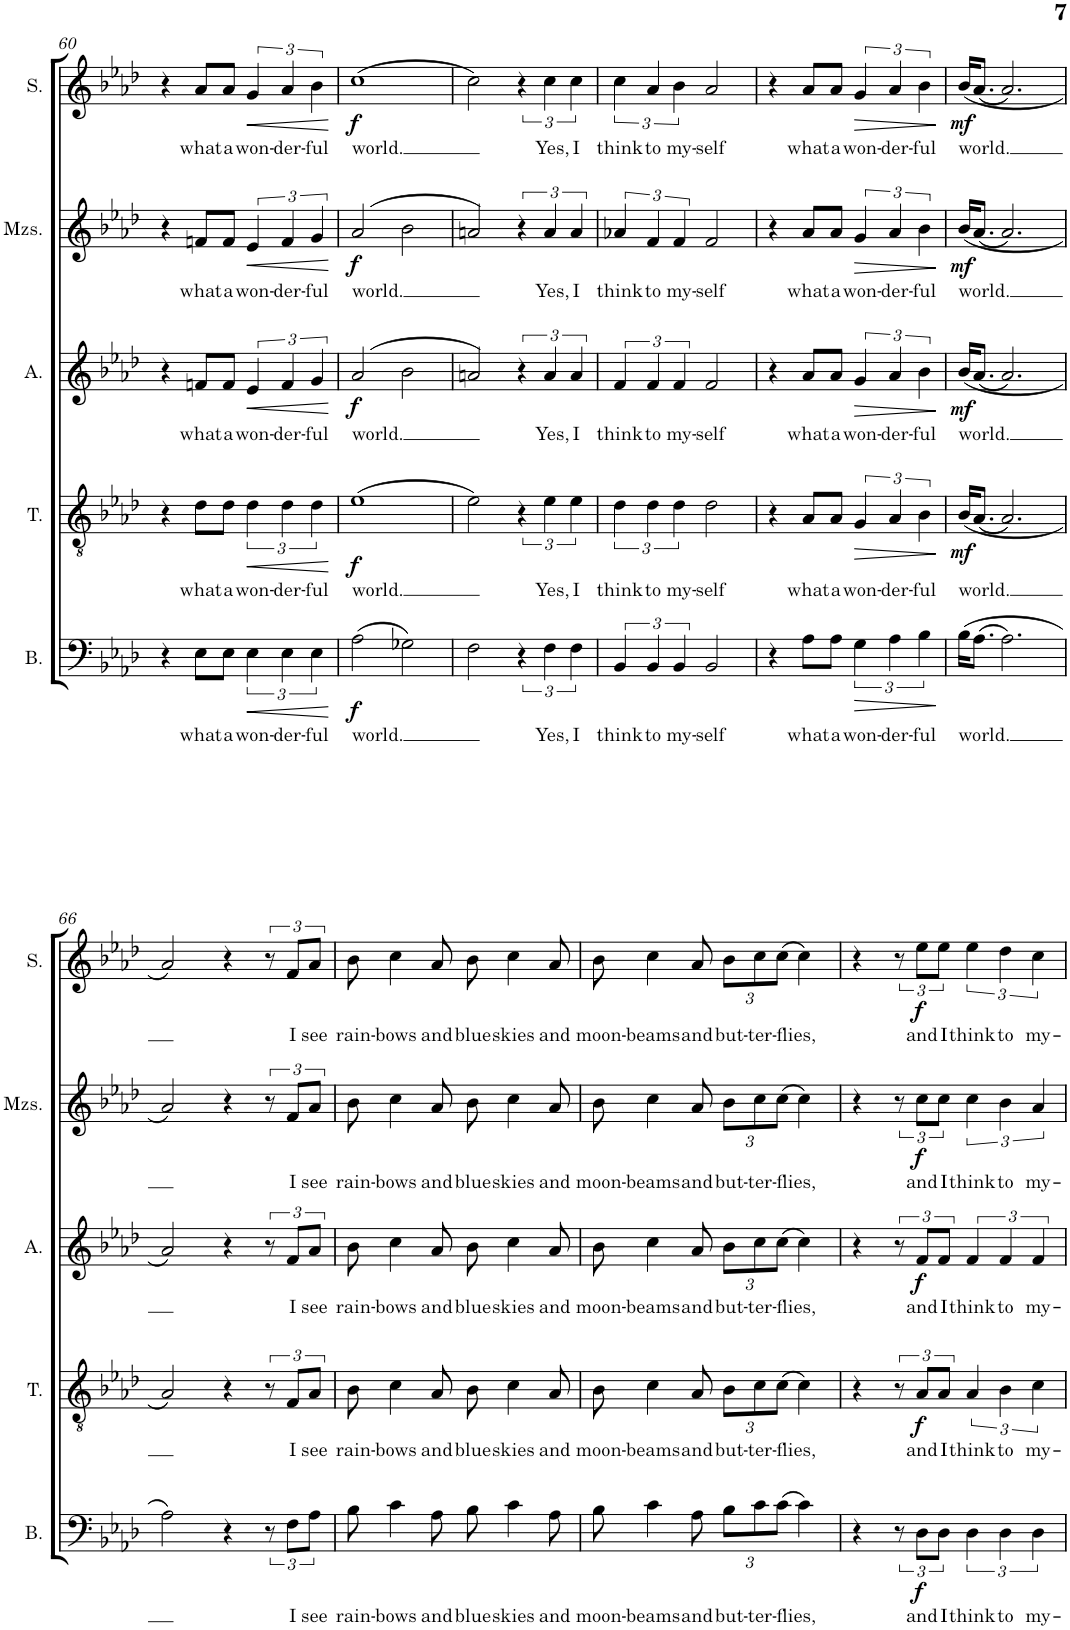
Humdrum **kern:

**kern	**text	**dynam	**kern	**text	**dynam	**kern	**text	**dynam	**kern	**text	**dynam	**kern	**text	**dynam
*part5	*part5	*part5	*part4	*part4	*part4	*part3	*part3	*part3	*part2	*part2	*part2	*part1	*part1	*part1
*staff5	*staff5	*staff5	*staff4	*staff4	*staff4	*staff3	*staff3	*staff3	*staff2	*staff2	*staff2	*staff1	*staff1	*staff1
*I"Bass	*	*	*I"Ténor	*	*	*I"Alto	*	*	*I"Mezzo-soprano	*	*	*I"Soprano	*	*
*I'B.	*	*	*I'T.	*	*	*I'A.	*	*	*I'Mzs.	*	*	*I'S.	*	*
!!LO:PB:g=z
*clefF4	*	*	*clefGv2	*	*	*clefG2	*	*	*clefG2	*	*	*clefG2	*	*
*k[b-e-a-d-]	*	*	*k[b-e-a-d-]	*	*	*k[b-e-a-d-]	*	*	*k[b-e-a-d-]	*	*	*k[b-e-a-d-]	*	*
*M4/4	*	*	*M4/4	*	*	*M4/4	*	*	*M4/4	*	*	*M4/4	*	*
=60	=60	=60	=60	=60	=60	=60	=60	=60	=60	=60	=60	=60	=60	=60
4r	.	.	4r	.	.	4r	.	.	4r	.	.	4r	.	.
!	!LO:LY:b	!	!	!LO:LY:b	!	!	!LO:LY:b	!	!	!LO:LY:b	!	!	!LO:LY:b	!
8E-\L	what	.	8d-\L	what	.	8fn/L	what	.	8fn/L	what	.	8a-/L	what	.
!	!LO:LY:b	!	!	!LO:LY:b	!	!	!LO:LY:b	!	!	!LO:LY:b	!	!	!LO:LY:b	!
8E-\J	a	.	8d-\J	a	.	8f/J	a	.	8f/J	a	.	8a-/J	a	.
!	!LO:LY:b	!LO:HP:b	!	!LO:LY:b	!LO:HP:b	!	!LO:LY:b	!LO:HP:b	!	!LO:LY:b	!LO:HP:b	!	!LO:LY:b	!LO:HP:b
6E-\	won-	<	6d-\	won-	<	6e-/	won-	<	6e-/	won-	<	6g/	won-	<
!	!LO:LY:b	!	!	!LO:LY:b	!	!	!LO:LY:b	!	!	!LO:LY:b	!	!	!LO:LY:b	!
6E-\	-der-	.	6d-\	-der-	.	6f/	-der-	.	6f/	-der-	.	6a-/	-der-	.
!	!LO:LY:b	!	!	!LO:LY:b	!	!	!LO:LY:b	!	!	!LO:LY:b	!	!	!LO:LY:b	!
6E-\	-ful	.	6d-\	-ful	.	6g/	-ful	.	6g/	-ful	.	6b-\	-ful	.
.	.	[	.	.	[	.	.	[	.	.	[	.	.	[
=61	=61	=61	=61	=61	=61	=61	=61	=61	=61	=61	=61	=61	=61	=61
!	!LO:LY:b	!LO:DY:b	!	!LO:LY:b	!LO:DY:b	!	!LO:LY:b	!LO:DY:b	!	!LO:LY:b	!LO:DY:b	!	!LO:LY:b	!LO:DY:b
(2A-\	world.	f	(1e-	world.	f	(2a-/	world.	f	(2a-/	world.	f	(1cc	world.	f
2G-X\)	.	.	.	.	.	2b-\	.	.	2b-\	.	.	.	.	.
=62	=62	=62	=62	=62	=62	=62	=62	=62	=62	=62	=62	=62	=62	=62
2F\	.	.	2e-\)	.	.	2an/)	.	.	2an/)	.	.	2cc\)	.	.
6r	.	.	6r	.	.	6r	.	.	6r	.	.	6r	.	.
!	!LO:LY:b	!	!	!LO:LY:b	!	!	!LO:LY:b	!	!	!LO:LY:b	!	!	!LO:LY:b	!
6F\	Yes,	.	6e-\	Yes,	.	6a/	Yes,	.	6a/	Yes,	.	6cc\	Yes,	.
!	!LO:LY:b	!	!	!LO:LY:b	!	!	!LO:LY:b	!	!	!LO:LY:b	!	!	!LO:LY:b	!
6F\	I	.	6e-\	I	.	6a/	I	.	6a/	I	.	6cc\	I	.
=63	=63	=63	=63	=63	=63	=63	=63	=63	=63	=63	=63	=63	=63	=63
!	!LO:LY:b	!	!	!LO:LY:b	!	!	!LO:LY:b	!	!	!LO:LY:b	!	!	!LO:LY:b	!
6BB-/	think	.	6d-\	think	.	6f/	think	.	6a-X/	think	.	6cc\	think	.
!	!LO:LY:b	!	!	!LO:LY:b	!	!	!LO:LY:b	!	!	!LO:LY:b	!	!	!LO:LY:b	!
6BB-/	to	.	6d-\	to	.	6f/	to	.	6f/	to	.	6a-/	to	.
!	!LO:LY:b	!	!	!LO:LY:b	!	!	!LO:LY:b	!	!	!LO:LY:b	!	!	!LO:LY:b	!
6BB-/	my-	.	6d-\	my-	.	6f/	my-	.	6f/	my-	.	6b-\	my-	.
!	!LO:LY:b	!	!	!LO:LY:b	!	!	!LO:LY:b	!	!	!LO:LY:b	!	!	!LO:LY:b	!
2BB-/	-self	.	2d-\	-self	.	2f/	-self	.	2f/	-self	.	2a-/	-self	.
=64	=64	=64	=64	=64	=64	=64	=64	=64	=64	=64	=64	=64	=64	=64
4r	.	.	4r	.	.	4r	.	.	4r	.	.	4r	.	.
!	!LO:LY:b	!	!	!LO:LY:b	!	!	!LO:LY:b	!	!	!LO:LY:b	!	!	!LO:LY:b	!
8A-\L	what	.	8A-/L	what	.	8a-/L	what	.	8a-/L	what	.	8a-/L	what	.
!	!LO:LY:b	!	!	!LO:LY:b	!	!	!LO:LY:b	!	!	!LO:LY:b	!	!	!LO:LY:b	!
8A-\J	a	.	8A-/J	a	.	8a-/J	a	.	8a-/J	a	.	8a-/J	a	.
!	!LO:LY:b	!LO:HP:b	!	!LO:LY:b	!LO:HP:b	!	!LO:LY:b	!LO:HP:b	!	!LO:LY:b	!LO:HP:b	!	!LO:LY:b	!LO:HP:b
6G\	won-	>	6G/	won-	>	6g/	won-	>	6g/	won-	>	6g/	won-	>
!	!LO:LY:b	!	!	!LO:LY:b	!	!	!LO:LY:b	!	!	!LO:LY:b	!	!	!LO:LY:b	!
6A-\	-der-	.	6A-/	-der-	.	6a-/	-der-	.	6a-/	-der-	.	6a-/	-der-	.
!	!LO:LY:b	!	!	!LO:LY:b	!	!	!LO:LY:b	!	!	!LO:LY:b	!	!	!LO:LY:b	!
6B-\	-ful	.	6B-\	-ful	.	6b-\	-ful	.	6b-\	-ful	.	6b-\	-ful	.
.	.	]	.	.	]	.	.	]	.	.	]	.	.	]
=65	=65	=65	=65	=65	=65	=65	=65	=65	=65	=65	=65	=65	=65	=65
!	!LO:LY:b	!	!	!LO:LY:b	!LO:DY:b	!	!LO:LY:b	!LO:DY:b	!	!LO:LY:b	!LO:DY:b	!	!LO:LY:b	!LO:DY:b
(16B-\KL	world.	.	(16B-/KL	world.	mf	(16b-/KL	world.	mf	(16b-/KL	world.	mf	(16b-/KL	world.	mf
(8.A-\J	.	.	(8.A-/J	.	.	(8.a-/J	.	.	(8.a-/J	.	.	(8.a-/J	.	.
2.A-\)	.	.	2.A-/)	.	.	2.a-/)	.	.	2.a-/)	.	.	2.a-/)	.	.
!!LO:LB:g=z
=66	=66	=66	=66	=66	=66	=66	=66	=66	=66	=66	=66	=66	=66	=66
2A-\)	.	.	2A-/)	.	.	2a-/)	.	.	2a-/)	.	.	2a-/)	.	.
4r	.	.	4r	.	.	4r	.	.	4r	.	.	4r	.	.
12r	.	.	12r	.	.	12r	.	.	12r	.	.	12r	.	.
!	!LO:LY:b	!	!	!LO:LY:b	!	!	!LO:LY:b	!	!	!LO:LY:b	!	!	!LO:LY:b	!
12F\L	I	.	12F/L	I	.	12f/L	I	.	12f/L	I	.	12f/L	I	.
!	!LO:LY:b	!	!	!LO:LY:b	!	!	!LO:LY:b	!	!	!LO:LY:b	!	!	!LO:LY:b	!
12A-\J	see	.	12A-/J	see	.	12a-/J	see	.	12a-/J	see	.	12a-/J	see	.
=67	=67	=67	=67	=67	=67	=67	=67	=67	=67	=67	=67	=67	=67	=67
!	!LO:LY:b	!	!	!LO:LY:b	!	!	!LO:LY:b	!	!	!LO:LY:b	!	!	!LO:LY:b	!
8B-\	rain-	.	8B-\	rain-	.	8b-\	rain-	.	8b-\	rain-	.	8b-\	rain-	.
!	!LO:LY:b	!	!	!LO:LY:b	!	!	!LO:LY:b	!	!	!LO:LY:b	!	!	!LO:LY:b	!
4c\	-bows	.	4c\	-bows	.	4cc\	-bows	.	4cc\	-bows	.	4cc\	-bows	.
!	!LO:LY:b	!	!	!LO:LY:b	!	!	!LO:LY:b	!	!	!LO:LY:b	!	!	!LO:LY:b	!
8A-\	and	.	8A-/	and	.	8a-/	and	.	8a-/	and	.	8a-/	and	.
!	!LO:LY:b	!	!	!LO:LY:b	!	!	!LO:LY:b	!	!	!LO:LY:b	!	!	!LO:LY:b	!
8B-\	blue	.	8B-\	blue	.	8b-\	blue	.	8b-\	blue	.	8b-\	blue	.
!	!LO:LY:b	!	!	!LO:LY:b	!	!	!LO:LY:b	!	!	!LO:LY:b	!	!	!LO:LY:b	!
4c\	skies	.	4c\	skies	.	4cc\	skies	.	4cc\	skies	.	4cc\	skies	.
!	!LO:LY:b	!	!	!LO:LY:b	!	!	!LO:LY:b	!	!	!LO:LY:b	!	!	!LO:LY:b	!
8A-\	and	.	8A-/	and	.	8a-/	and	.	8a-/	and	.	8a-/	and	.
=68	=68	=68	=68	=68	=68	=68	=68	=68	=68	=68	=68	=68	=68	=68
!	!LO:LY:b	!	!	!LO:LY:b	!	!	!LO:LY:b	!	!	!LO:LY:b	!	!	!LO:LY:b	!
8B-\	moon-	.	8B-\	moon-	.	8b-\	moon-	.	8b-\	moon-	.	8b-\	moon-	.
!	!LO:LY:b	!	!	!LO:LY:b	!	!	!LO:LY:b	!	!	!LO:LY:b	!	!	!LO:LY:b	!
4c\	-beams	.	4c\	-beams	.	4cc\	-beams	.	4cc\	-beams	.	4cc\	-beams	.
!	!LO:LY:b	!	!	!LO:LY:b	!	!	!LO:LY:b	!	!	!LO:LY:b	!	!	!LO:LY:b	!
8A-\	and	.	8A-/	and	.	8a-/	and	.	8a-/	and	.	8a-/	and	.
*Xbrackettup	*	*	*	*	*	*	*	*	*	*	*	*	*	*
!	!LO:LY:b	!	!	!	!	!	!	!	!	!	!	!	!	!
*	*	*	*Xbrackettup	*	*	*	*	*	*	*	*	*	*	*
!	!	!	!	!LO:LY:b	!	!	!	!	!	!	!	!	!	!
*	*	*	*	*	*	*Xbrackettup	*	*	*	*	*	*	*	*
!	!	!	!	!	!	!	!LO:LY:b	!	!	!	!	!	!	!
*	*	*	*	*	*	*	*	*	*Xbrackettup	*	*	*	*	*
!	!	!	!	!	!	!	!	!	!	!LO:LY:b	!	!	!	!
*	*	*	*	*	*	*	*	*	*	*	*	*Xbrackettup	*	*
!	!	!	!	!	!	!	!	!	!	!	!	!	!LO:LY:b	!
12B-\L	but-	.	12B-\L	but-	.	12b-\L	but-	.	12b-\L	but-	.	12b-\L	but-	.
!	!LO:LY:b	!	!	!LO:LY:b	!	!	!LO:LY:b	!	!	!LO:LY:b	!	!	!LO:LY:b	!
12c\	-ter-	.	12c\	-ter-	.	12cc\	-ter-	.	12cc\	-ter-	.	12cc\	-ter-	.
!	!LO:LY:b	!	!	!LO:LY:b	!	!	!LO:LY:b	!	!	!LO:LY:b	!	!	!LO:LY:b	!
(12c\J	-flies,	.	(12c\J	-flies,	.	(12cc\J	-flies,	.	(12cc\J	-flies,	.	(12cc\J	-flies,	.
4c\)	.	.	4c\)	.	.	4cc\)	.	.	4cc\)	.	.	4cc\)	.	.
=69	=69	=69	=69	=69	=69	=69	=69	=69	=69	=69	=69	=69	=69	=69
4r	.	.	4r	.	.	4r	.	.	4r	.	.	4r	.	.
*brackettup	*	*	*brackettup	*	*	*brackettup	*	*	*brackettup	*	*	*brackettup	*	*
12r	.	.	12r	.	.	12r	.	.	12r	.	.	12r	.	.
!	!LO:LY:b	!LO:DY:b	!	!LO:LY:b	!LO:DY:b	!	!LO:LY:b	!LO:DY:b	!	!LO:LY:b	!LO:DY:b	!	!LO:LY:b	!LO:DY:b
12D-\L	and	f	12A-/L	and	f	12f/L	and	f	12cc\L	and	f	12ee-\L	and	f
!	!LO:LY:b	!	!	!LO:LY:b	!	!	!LO:LY:b	!	!	!LO:LY:b	!	!	!LO:LY:b	!
12D-\J	I	.	12A-/J	I	.	12f/J	I	.	12cc\J	I	.	12ee-\J	I	.
!	!LO:LY:b	!	!	!LO:LY:b	!	!	!LO:LY:b	!	!	!LO:LY:b	!	!	!LO:LY:b	!
6D-\	think	.	6A-/	think	.	6f/	think	.	6cc\	think	.	6ee-\	think	.
!	!LO:LY:b	!	!	!LO:LY:b	!	!	!LO:LY:b	!	!	!LO:LY:b	!	!	!LO:LY:b	!
6D-\	to	.	6B-\	to	.	6f/	to	.	6b-\	to	.	6dd-\	to	.
!	!LO:LY:b	!	!	!LO:LY:b	!	!	!LO:LY:b	!	!	!LO:LY:b	!	!	!LO:LY:b	!
6D-\	my-	.	6c\	my-	.	6f/	my-	.	6a-/	my-	.	6cc\	my-	.
=	=	=	=	=	=	=	=	=	=	=	=	=	=	=
*-	*-	*-	*-	*-	*-	*-	*-	*-	*-	*-	*-	*-	*-	*-
